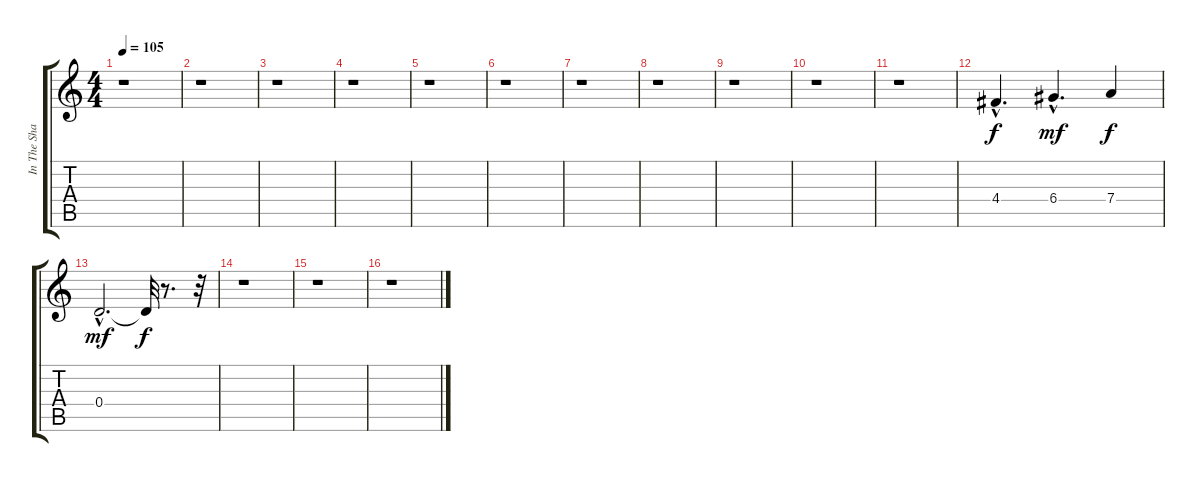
\track ("In The Shadows" "In The Sha") {instrument distortionguitar}
\staff {score tabs}
\tuning (E4 B3 G3 D3 A2 E2) {hide}
\ts (4 4)
\tempo 105
\clef g2
\ks c
r.1{dy f} |
r.1 |
r.1 |
r.1 |
r.1 |
r.1 |
r.1 |
r.1 |
r.1 |
r.1 |
r.1 |
4.4{hac}.4{d} 6.4{hac}.4{d dy mf} 7.4.4{dy f} |
0.4{hac}.2{d dy mf} 0.4{t}.32{dy f} r.8{d} r.32 |
r.1 |
r.1 |
r.1
